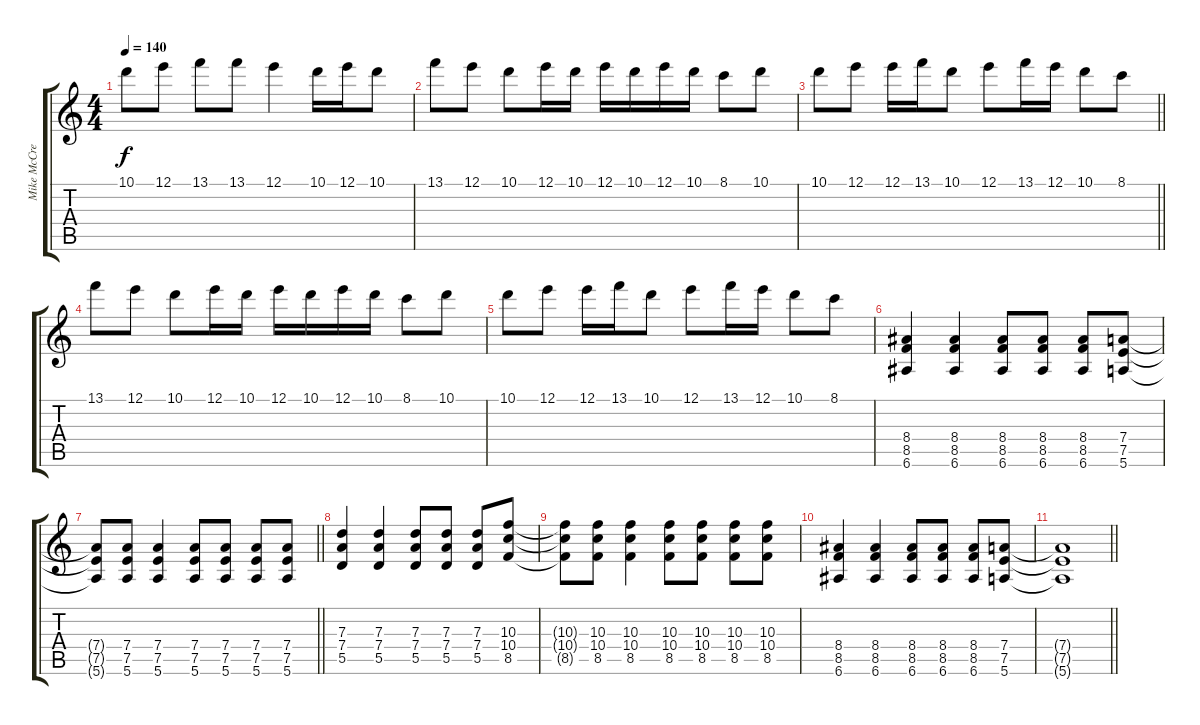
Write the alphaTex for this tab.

\track ("Mike McCready" "Mike McCre") {instrument distortionguitar}
\staff {score tabs}
\tuning (E4 B3 G3 D3 A2 E2) {hide}
\ts (4 4)
\tempo 140
\clef g2
\ks c
10.1.8{dy f} 12.1.8 13.1.8 13.1.8 12.1.4 10.1.16 12.1.16 10.1.8 |
13.1.8 12.1.8 10.1.8 12.1.16 10.1.16 12.1.16 10.1.16 12.1.16 10.1.16 8.1.8 10.1.8 |
\barLineRight lightlight
10.1.8 12.1.8 12.1.16 13.1.16 10.1.8 12.1.8 13.1.16 12.1.16 10.1.8 8.1.8 |
13.1.8 12.1.8 10.1.8 12.1.16 10.1.16 12.1.16 10.1.16 12.1.16 10.1.16 8.1.8 10.1.8 |
10.1.8 12.1.8 12.1.16 13.1.16 10.1.8 12.1.8 13.1.16 12.1.16 10.1.8 8.1.8 |
(8.4 8.5 6.6).4 (8.4 8.5 6.6).4 (8.4 8.5 6.6).8 (8.4 8.5 6.6).8 (8.4 8.5 6.6).8 (7.4 7.5 5.6).8 |
\barLineRight lightlight
(7.4{t} 7.5{t} 5.6{t}).8 (7.4 7.5 5.6).8 (7.4 7.5 5.6).4 (7.4 7.5 5.6).8 (7.4 7.5 5.6).8 (7.4 7.5 5.6).8 (7.4 7.5 5.6).8 |
(7.3 7.4 5.5).4 (7.3 7.4 5.5).4 (7.3 7.4 5.5).8 (7.3 7.4 5.5).8 (7.3 7.4 5.5).8 (10.3 10.4 8.5).8 |
(10.3{t} 10.4{t} 8.5{t}).8 (10.3 10.4 8.5).8 (10.3 10.4 8.5).4 (10.3 10.4 8.5).8 (10.3 10.4 8.5).8 (10.3 10.4 8.5).8 (10.3 10.4 8.5).8 |
(8.4 8.5 6.6).4 (8.4 8.5 6.6).4 (8.4 8.5 6.6).8 (8.4 8.5 6.6).8 (8.4 8.5 6.6).8 (7.4 7.5 5.6).8 |
\barLineRight lightlight
(7.4{t} 7.5{t} 5.6{t}).1
